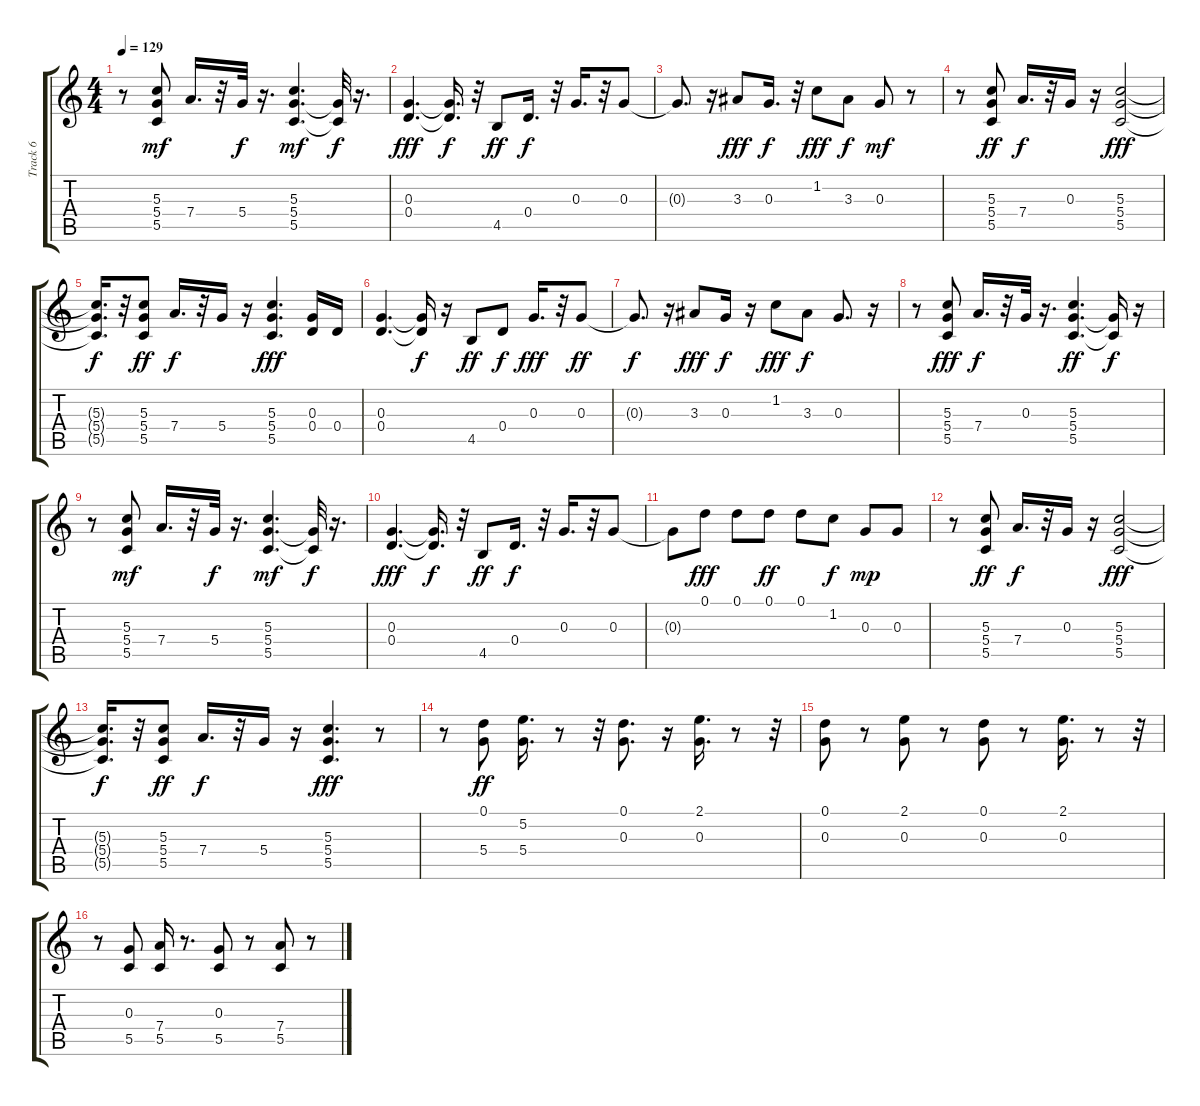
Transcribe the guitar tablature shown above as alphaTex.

\track ("Track 6" "Track 6") {instrument acousticguitarsteel}
\staff {score tabs}
\tuning (D4 B3 G3 D3 G2 D2) {hide}
\ts (4 4)
\tempo 129
\clef g2
\ks c
r.8{dy f} (5.3 5.4 5.5).8{dy mf} 7.4.16{d} r.32 5.4.32{dy f} r.16{d} (5.3 5.4 5.5).4{d dy mf} (5.4{t} 5.5{t}).32{dy f} r.16{d} |
(0.3 0.4).4{d dy fff} (0.3{t} 0.4{t}).16{d dy f} r.32 4.5.8{dy ff} 0.4.16{d dy f} r.32 0.3.16{d} r.32 0.3.8 |
0.3{t}.8{d} r.16 3.3.8{dy fff} 0.3.16{d dy f} r.32 1.2.8{dy fff} 3.3.8{dy f} 0.3.8{dy mf} r.8 |
r.8 (5.3 5.4 5.5).8{dy ff} 7.4.16{d dy f} r.32 0.3.16 r.16 (5.3 5.4 5.5).2{dy fff} |
(5.3{t} 5.4{t} 5.5{t}).16{d dy f} r.32 (5.3 5.4 5.5).8{dy ff} 7.4.16{d dy f} r.32 5.4.16 r.16 (5.3 5.4 5.5).4{d dy fff} (0.3 0.4).16 0.4.16 |
(0.3 0.4).4{d} (0.3{t} 0.4{t}).16{dy f} r.16 4.5.8{dy ff} 0.4.8{dy f} 0.3.16{d dy fff} r.32 0.3.8{dy ff} |
0.3{t}.8{d dy f} r.16 3.3.8{dy fff} 0.3.16{dy f} r.16 1.2.8{dy fff} 3.3.8{dy f} 0.3.8{d} r.16 |
r.8 (5.3 5.4 5.5).8{dy fff} 7.4.16{d dy f} r.32 0.3.32 r.16{d} (5.3 5.4 5.5).4{d dy ff} (5.4{t} 5.5{t}).16{dy f} r.16 |
r.8 (5.3 5.4 5.5).8{dy mf} 7.4.16{d} r.32 5.4.32{dy f} r.16{d} (5.3 5.4 5.5).4{d dy mf} (5.4{t} 5.5{t}).32{dy f} r.16{d} |
(0.3 0.4).4{d dy fff} (0.3{t} 0.4{t}).16{d dy f} r.32 4.5.8{dy ff} 0.4.16{d dy f} r.32 0.3.16{d} r.32 0.3.8 |
0.3{t}.8 0.1.8{dy fff} 0.1.8 0.1.8{dy ff} 0.1.8 1.2.8{dy f} 0.3.8{dy mp} 0.3.8 |
r.8 (5.3 5.4 5.5).8{dy ff} 7.4.16{d dy f} r.32 0.3.16 r.16 (5.3 5.4 5.5).2{dy fff} |
(5.3{t} 5.4{t} 5.5{t}).16{d dy f} r.32 (5.3 5.4 5.5).8{dy ff} 7.4.16{d dy f} r.32 5.4.16 r.16 (5.3 5.4 5.5).4{d dy fff} r.8 |
r.8 (0.1 5.4).8{dy ff} (5.2 5.4).16{d} r.8 r.32 (0.1 0.3).8{d} r.16 (2.1 0.3).16{d} r.8 r.32 |
(0.1 0.3).8 r.8 (2.1 0.3).8 r.8 (0.1 0.3).8 r.8 (2.1 0.3).16{d} r.8 r.32 |
r.8 (0.3 5.5).8 (7.4 5.5).16 r.8{d} (0.3 5.5).8 r.8 (7.4 5.5).8 r.8
